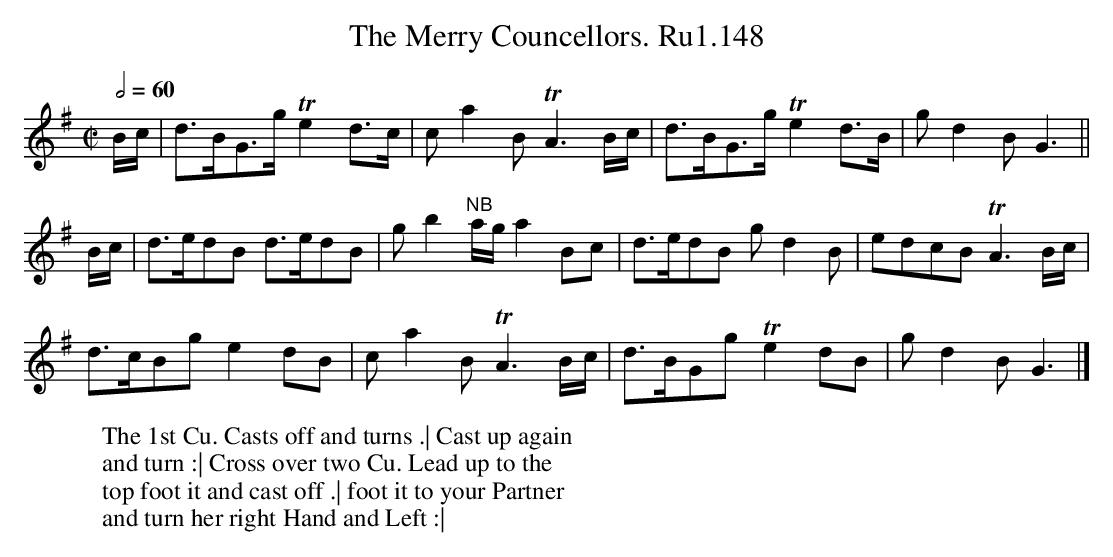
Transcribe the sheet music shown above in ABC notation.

X:1
T:Merry Councellors. Ru1.148, The
M:C|
L:1/8
W:The 1st Cu. Casts off and turns .| Cast up again
W:and turn :| Cross over two Cu. Lead up to the
W:top foot it and cast off .| foot it to your Partner
W:and turn her right Hand and Left :|
Q:2/4=60
K:G
B/c/ | d>BG>g Te2d>c | ca2B TA3B/c/ | d>BG>g Te2d>B | gd2B G3 ||
B/c/ | d>edB d>edB | gb2"NB"a/g/a2Bc | d>edB gd2B | edcB TA3B/c/ |
d>cBg e2dB | ca2B TA3B/c/ | d>BGg Te2dB | gd2B G3 |]
